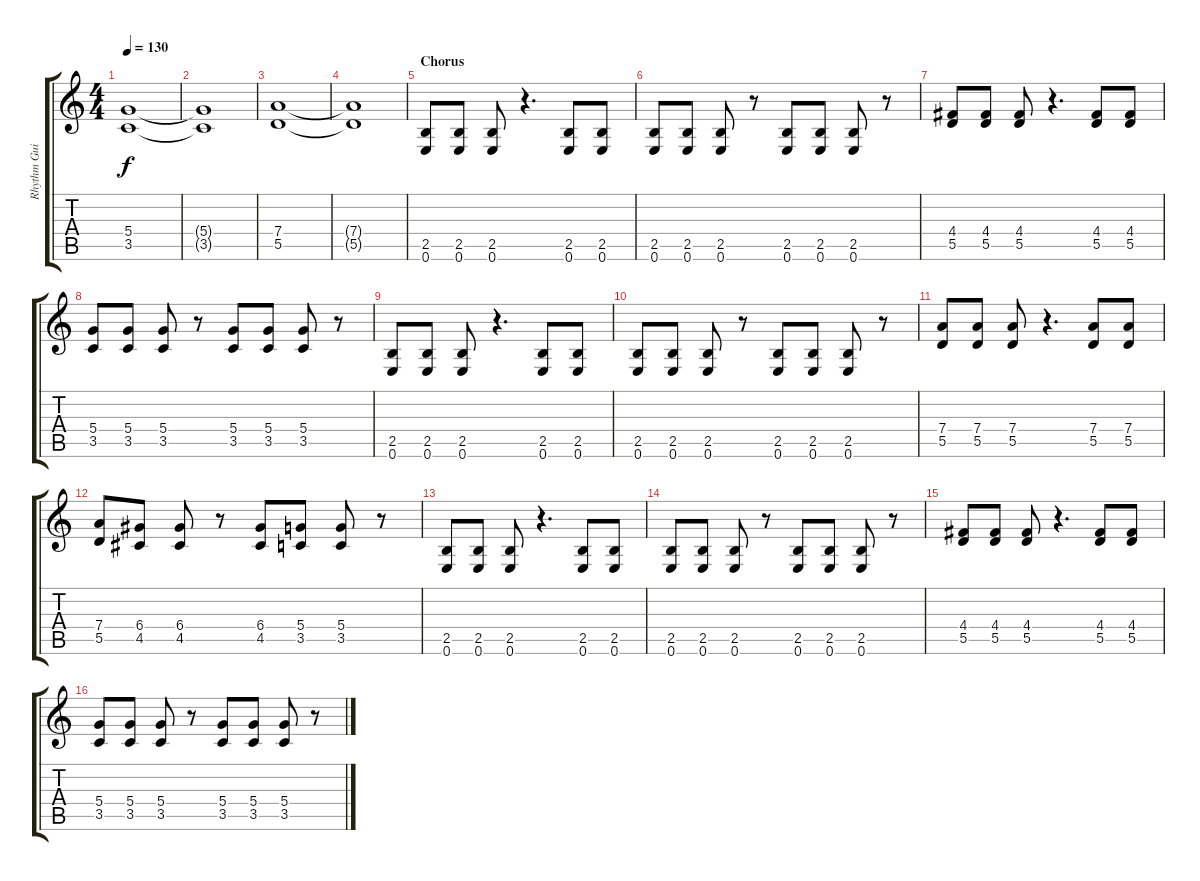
\track ("Rhythm Guitar" "Rhythm Gui") {instrument distortionguitar}
\staff {score tabs}
\tuning (E4 B3 G3 D3 A2 E2) {hide}
\ts (4 4)
\tempo 130
\clef g2
\ks c
(5.4 3.5).1{dy f} |
(5.4{t} 3.5{t}).1 |
(7.4 5.5).1 |
(7.4{t} 5.5{t}).1 |
\section ("" "Chorus")
(2.5 0.6).8 (2.5 0.6).8 (2.5 0.6).8 r.4{d} (2.5 0.6).8 (2.5 0.6).8 |
(2.5 0.6).8 (2.5 0.6).8 (2.5 0.6).8 r.8 (2.5 0.6).8 (2.5 0.6).8 (2.5 0.6).8 r.8 |
(4.4 5.5).8 (4.4 5.5).8 (4.4 5.5).8 r.4{d} (4.4 5.5).8 (4.4 5.5).8 |
(5.4 3.5).8 (5.4 3.5).8 (5.4 3.5).8 r.8 (5.4 3.5).8 (5.4 3.5).8 (5.4 3.5).8 r.8 |
(2.5 0.6).8 (2.5 0.6).8 (2.5 0.6).8 r.4{d} (2.5 0.6).8 (2.5 0.6).8 |
(2.5 0.6).8 (2.5 0.6).8 (2.5 0.6).8 r.8 (2.5 0.6).8 (2.5 0.6).8 (2.5 0.6).8 r.8 |
(7.4 5.5).8 (7.4 5.5).8 (7.4 5.5).8 r.4{d} (7.4 5.5).8 (7.4 5.5).8 |
(7.4 5.5).8 (6.4 4.5).8 (6.4 4.5).8 r.8 (6.4 4.5).8 (5.4 3.5).8 (5.4 3.5).8 r.8 |
(2.5 0.6).8 (2.5 0.6).8 (2.5 0.6).8 r.4{d} (2.5 0.6).8 (2.5 0.6).8 |
(2.5 0.6).8 (2.5 0.6).8 (2.5 0.6).8 r.8 (2.5 0.6).8 (2.5 0.6).8 (2.5 0.6).8 r.8 |
(4.4 5.5).8 (4.4 5.5).8 (4.4 5.5).8 r.4{d} (4.4 5.5).8 (4.4 5.5).8 |
(5.4 3.5).8 (5.4 3.5).8 (5.4 3.5).8 r.8 (5.4 3.5).8 (5.4 3.5).8 (5.4 3.5).8 r.8
